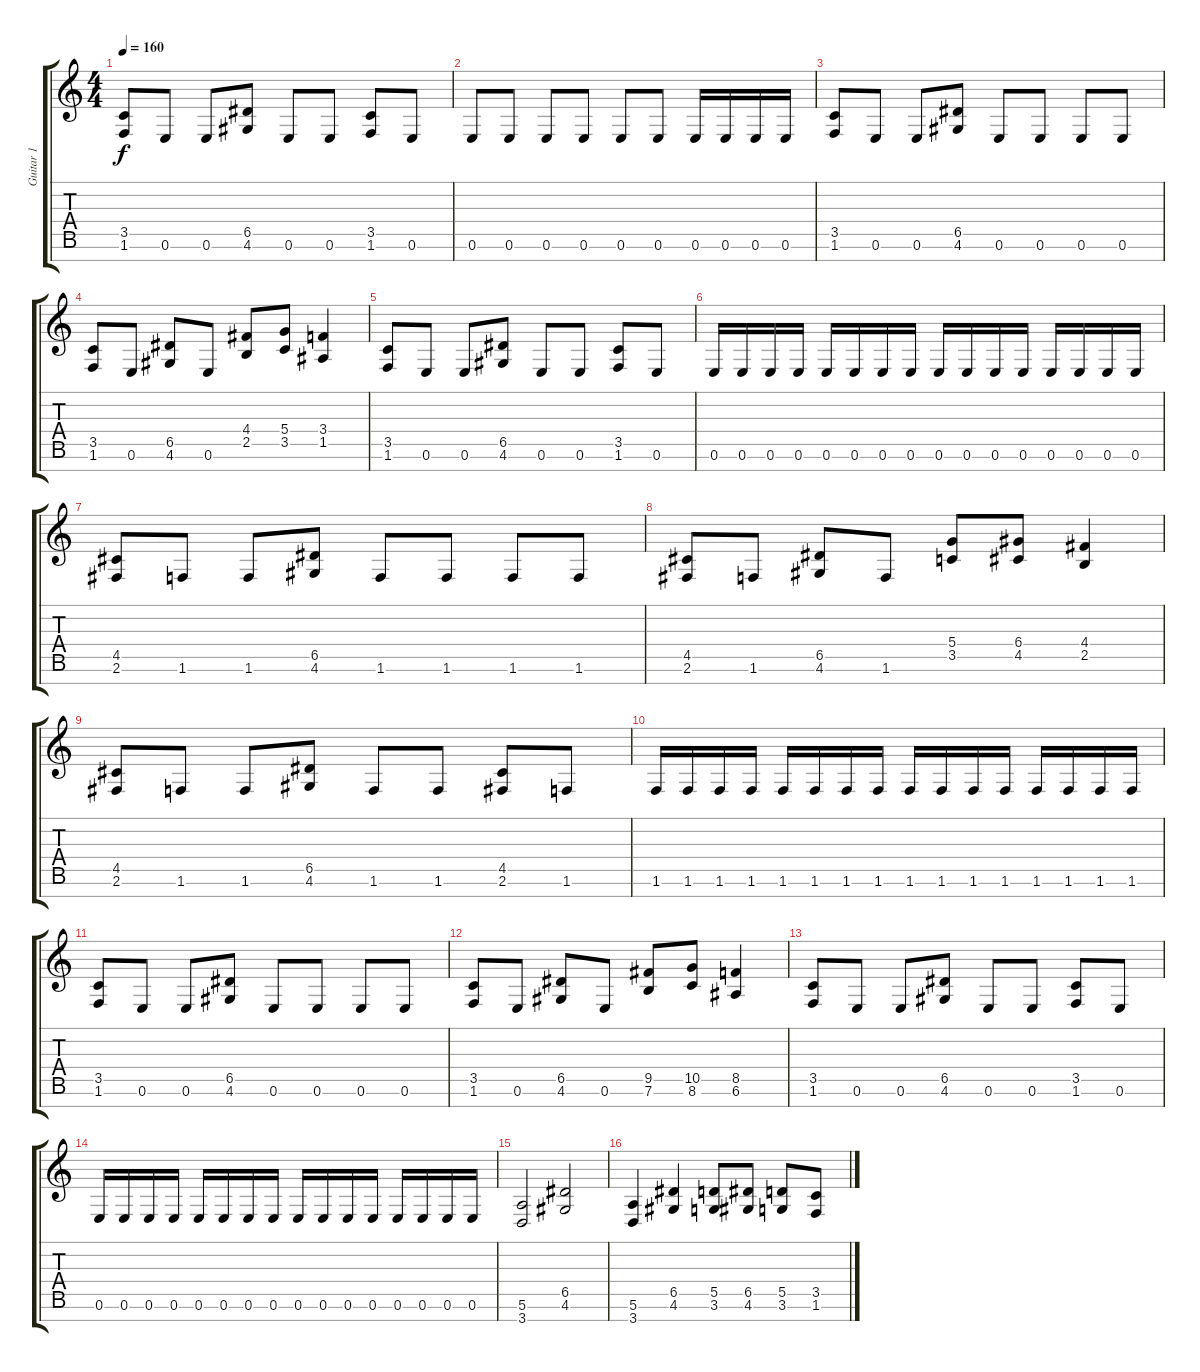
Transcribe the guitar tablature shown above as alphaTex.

\track ("Guitar 1" "Guitar 1") {instrument distortionguitar}
\staff {score tabs}
\tuning (E4 B3 G3 D3 A2 E2 B1) {hide}
\ts (4 4)
\tempo 160
\clef g2
\ks c
(3.5 1.6).8{dy f} 0.6.8 0.6.8 (6.5 4.6).8 0.6.8 0.6.8 (3.5 1.6).8 0.6.8 |
0.6.8 0.6.8 0.6.8 0.6.8 0.6.8 0.6.8 0.6.16 0.6.16 0.6.16 0.6.16 |
(3.5 1.6).8 0.6.8 0.6.8 (6.5 4.6).8 0.6.8 0.6.8 0.6.8 0.6.8 |
(3.5 1.6).8 0.6.8 (6.5 4.6).8 0.6.8 (4.4 2.5).8 (5.4 3.5).8 (3.4 1.5).4 |
(3.5 1.6).8 0.6.8 0.6.8 (6.5 4.6).8 0.6.8 0.6.8 (3.5 1.6).8 0.6.8 |
0.6.16 0.6.16 0.6.16 0.6.16 0.6.16 0.6.16 0.6.16 0.6.16 0.6.16 0.6.16 0.6.16 0.6.16 0.6.16 0.6.16 0.6.16 0.6.16 |
(4.5 2.6).8 1.6.8 1.6.8 (6.5 4.6).8 1.6.8 1.6.8 1.6.8 1.6.8 |
(4.5 2.6).8 1.6.8 (6.5 4.6).8 1.6.8 (5.4 3.5).8 (6.4 4.5).8 (4.4 2.5).4 |
(4.5 2.6).8 1.6.8 1.6.8 (6.5 4.6).8 1.6.8 1.6.8 (4.5 2.6).8 1.6.8 |
1.6.16 1.6.16 1.6.16 1.6.16 1.6.16 1.6.16 1.6.16 1.6.16 1.6.16 1.6.16 1.6.16 1.6.16 1.6.16 1.6.16 1.6.16 1.6.16 |
(3.5 1.6).8 0.6.8 0.6.8 (6.5 4.6).8 0.6.8 0.6.8 0.6.8 0.6.8 |
(3.5 1.6).8 0.6.8 (6.5 4.6).8 0.6.8 (9.5 7.6).8 (10.5 8.6).8 (8.5 6.6).4 |
(3.5 1.6).8 0.6.8 0.6.8 (6.5 4.6).8 0.6.8 0.6.8 (3.5 1.6).8 0.6.8 |
0.6.16 0.6.16 0.6.16 0.6.16 0.6.16 0.6.16 0.6.16 0.6.16 0.6.16 0.6.16 0.6.16 0.6.16 0.6.16 0.6.16 0.6.16 0.6.16 |
(5.6 3.7).2 (6.5 4.6).2 |
(5.6 3.7).4 (6.5 4.6).4 (5.5 3.6).8 (6.5 4.6).8 (5.5 3.6).8 (3.5 1.6).8
